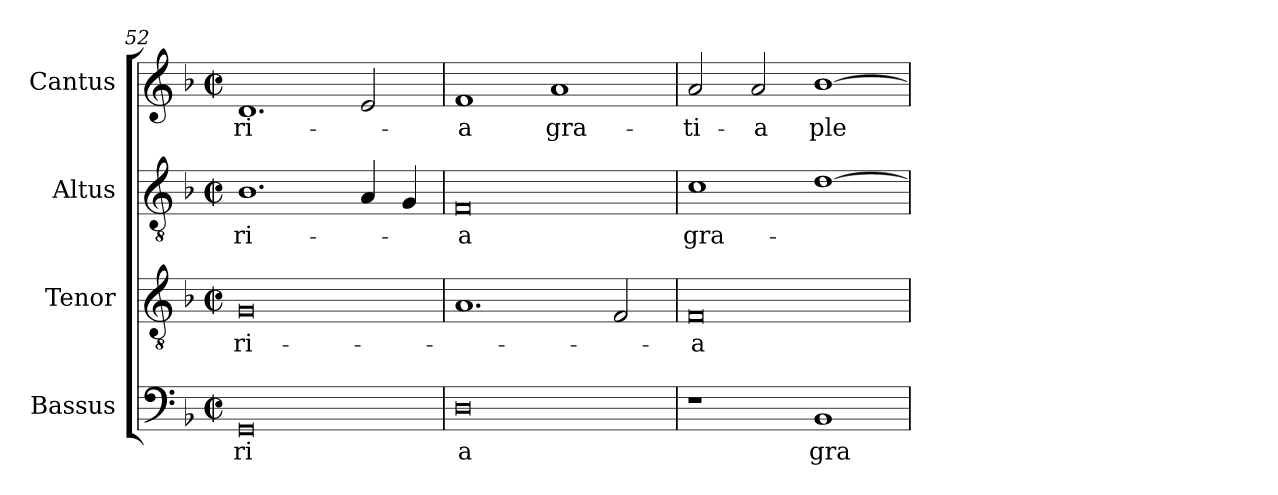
**kern	**text	**kern	**text	**kern	**text	**kern	**text
*part4	*part4	*part3	*part3	*part2	*part2	*part1	*part1
*staff4	*staff4	*staff3	*staff3	*staff2	*staff2	*staff1	*staff1
*I"Bassus	*	*I"Tenor	*	*I"Altus	*	*I"Cantus	*
*clefF4	*	*clefGv2	*	*clefGv2	*	*clefG2	*
*k[b-]	*	*k[b-]	*	*k[b-]	*	*k[b-]	*
*F:	*	*F:	*	*F:	*	*F:	*
*M2/2	*	*M2/2	*	*M2/2	*	*M2/2	*
*met(c|)	*	*met(c|)	*	*met(c|)	*	*met(c|)	*
=52	=52	=52	=52	=52	=52	=52	=52
!	!LO:LY:b:cj	!	!LO:LY:b:cj	!	!LO:LY:b:cj	!	!LO:LY:b:cj
0GG	ri	0G	-ri-	1.B-	-ri-	1.d	-ri-
.	.	.	.	4A/	.	2e/	.
.	.	.	.	4G/	.	.	.
=53	=53	=53	=53	=53	=53	=53	=53
!	!LO:LY:b:cj	!	!	!	!LO:LY:b:cj	!	!LO:LY:b:cj
0D	a	1.A	.	0F	-a	1f	-a
!	!	!	!	!	!	!	!LO:LY:b:cj
.	.	.	.	.	.	1a	gra-
.	.	2F/	.	.	.	.	.
=54	=54	=54	=54	=54	=54	=54	=54
!	!	!	!LO:LY:b:cj	!	!LO:LY:b:cj	!	!LO:LY:b:cj
1r	.	0F	-a	1c	gra-	2a/	-ti-
!	!	!	!	!	!	!	!LO:LY:b:cj
.	.	.	.	.	.	2a/	-a
!	!LO:LY:b:cj	!	!	!	!	!	!LO:LY:b:cj
1BB-	gra	.	.	[>1d	.	[>1b-	ple-
=	=	=	=	=	=	=	=
*-	*-	*-	*-	*-	*-	*-	*-
